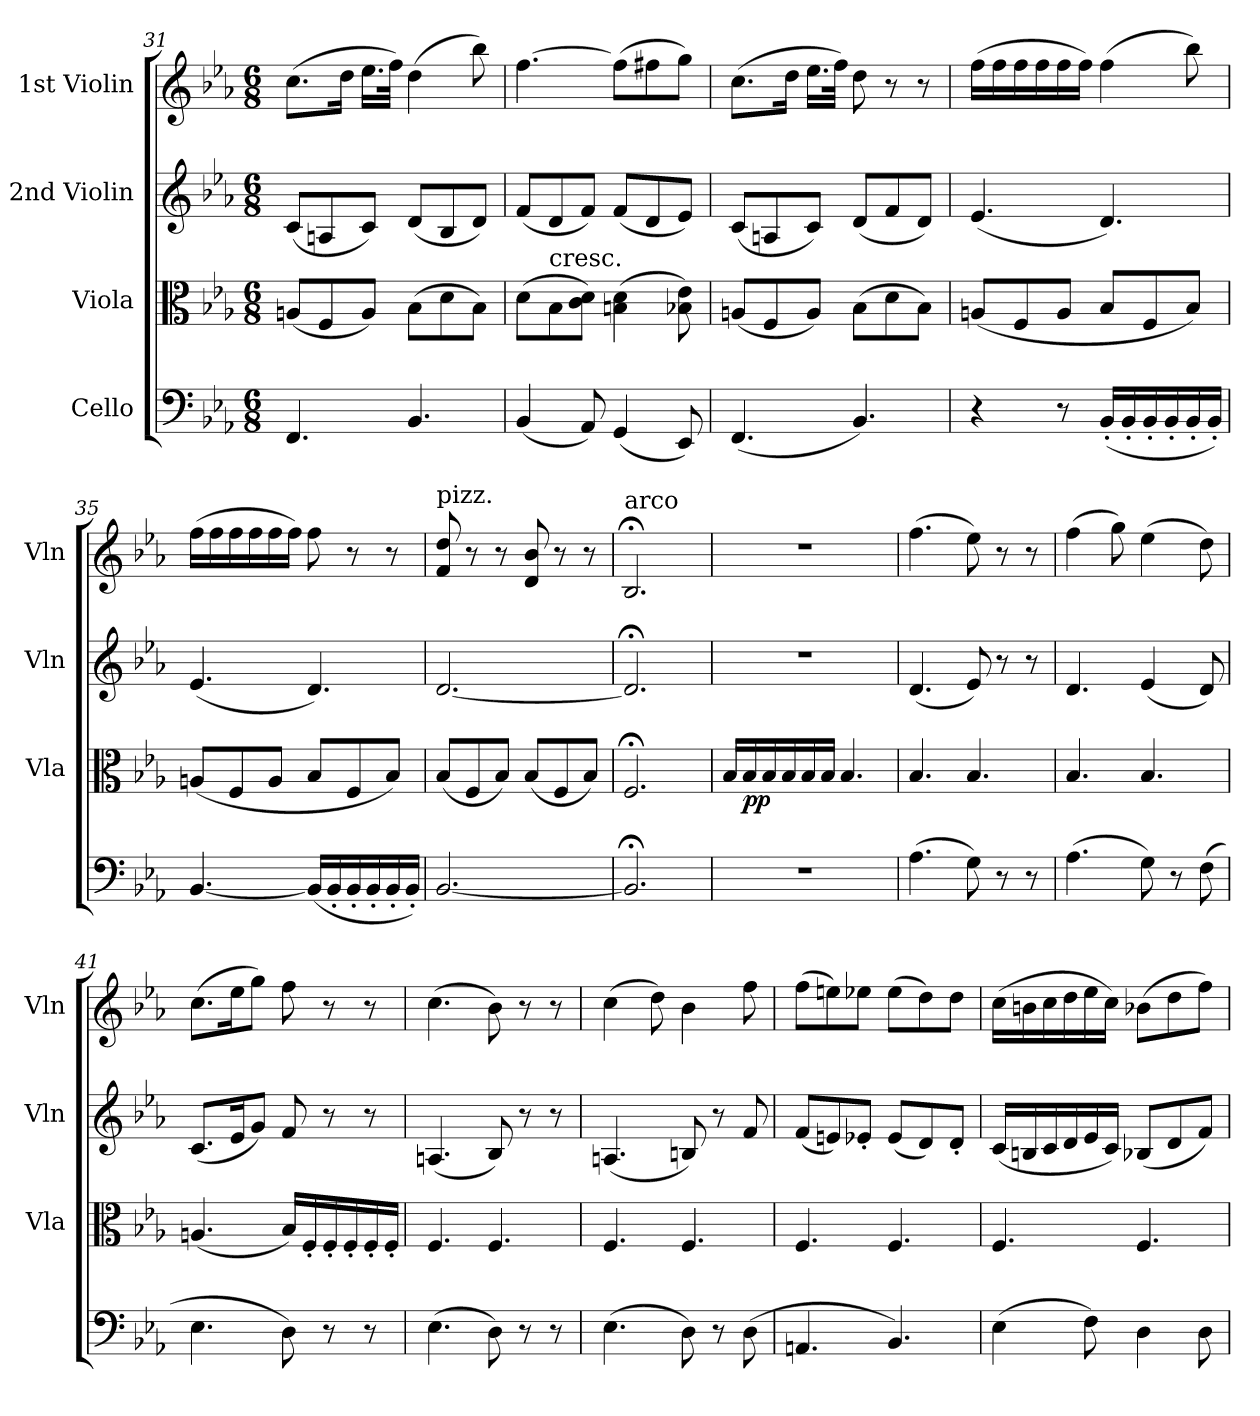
**kern	**kern	**dynam	**kern	**kern
*part4	*part3	*part3	*part2	*part1
*staff4	*staff3	*staff3	*staff2	*staff1
*I"Cello	*I"Viola	*	*I"2nd Violin	*I"1st Violin
*	*I'Vla	*	*I'Vln	*I'Vln
*clefF4	*clefC3	*	*clefG2	*clefG2
*k[b-e-a-]	*k[b-e-a-]	*	*k[b-e-a-]	*k[b-e-a-]
*E-:	*E-:	*	*E-:	*E-:
*M6/8	*M6/8	*	*M6/8	*M6/8
=31	=31	=31	=31	=31
4.FF	(8AnL	.	(8cL	(8.ccL
.	8F	.	8An	.
.	.	.	.	16ddJk
.	8AJ)	.	8cJ)	16.ee-LL
.	.	.	.	32ffJJk)
4.BB-	(8B-L	.	(8dL	(4dd
.	8d	.	8B-	.
.	8B-J)	.	8dJ)	8bb-)
=32	=32	=32	=32	=32
(4BB-	(8dL	.	(8fL	[4.ff
!	!LO:TX:t=cresc.	!	!	!
.	8B-	.	8d	.
8AA-)	8c 8dJ)	.	8fJ)	.
(4GG	(4Bn 4d	.	(8fL	(8ffL]
.	.	.	8d	8ff#X
8EE-)	8B-X 8e-)	.	8e-J)	8ggJ)
=33	=33	=33	=33	=33
(4.FF	(8AnL	.	(8cL	(8.ccL
.	8F	.	8An	.
.	.	.	.	16ddJk
.	8AJ)	.	8cJ)	16.ee-LL
.	.	.	.	32ffJJk)
4.BB-)	(8B-L	.	(8dL	8dd
.	8d	.	8f	8r
.	8B-J)	.	8dJ)	8r
=34	=34	=34	=34	=34
4r	(8AnL	.	(4.e-	(16ffLL
.	.	.	.	16ff
.	8F	.	.	16ff
.	.	.	.	16ff
8r	8AJ	.	.	16ff
.	.	.	.	16ffJJ)
(16BB-'LL	8B-L	.	4.d)	(4ff
16BB-'	.	.	.	.
16BB-'	8F	.	.	.
16BB-'	.	.	.	.
16BB-'	8B-J)	.	.	8bb-)
16BB-'JJ)	.	.	.	.
=35	=35	=35	=35	=35
[4.BB-	(8AnL	.	(4.e-	(16ffLL
.	.	.	.	16ff
.	8F	.	.	16ff
.	.	.	.	16ff
.	8AJ	.	.	16ff
.	.	.	.	16ffJJ)
(16BB-LL]	8B-L	.	4.d)	8ff
16BB-'	.	.	.	.
16BB-'	8F	.	.	8r
16BB-'	.	.	.	.
16BB-'	8B-J)	.	.	8r
16BB-'JJ)	.	.	.	.
=36	=36	=36	=36	=36
!	!	!	!	!LO:TX:a:t=pizz.
[2.BB-	(8B-L	.	[2.d	8f 8dd
.	8F	.	.	8r
.	8B-J)	.	.	8r
.	(8B-L	.	.	8d 8b-
.	8F	.	.	8r
.	8B-J)	.	.	8r
=37	=37	=37	=37	=37
!	!	!	!	!LO:TX:a:t=arco
2.BB-;<]	2.F;<	.	2.d;<]	2.B-;<
=38	=38	=38	=38	=38
2.r	16B-LL	.	2.r	2.r
.	16B-	pp	.	.
.	16B-	.	.	.
.	16B-	.	.	.
.	16B-	.	.	.
.	16B-JJ	.	.	.
.	4.B-	.	.	.
=39	=39	=39	=39	=39
(4.A-	4.B-	.	(4.d	(4.ff
8G)	4.B-	.	8e-)	8ee-)
8r	.	.	8r	8r
8r	.	.	8r	8r
=40	=40	=40	=40	=40
(4.A-	4.B-	.	4.d	(4ff
.	.	.	.	8gg)
8G)	4.B-	.	(4e-	(4ee-
8r	.	.	.	.
(8F	.	.	8d)	8dd)
=41	=41	=41	=41	=41
4.E-	(4.An	.	(8.cL	(8.ccL
.	.	.	16e-K	16ee-K
.	.	.	8gJ)	8ggJ)
8D)	16B-LL)	.	8f	8ff
.	16F'	.	.	.
8r	16F'	.	8r	8r
.	16F'	.	.	.
8r	16F'	.	8r	8r
.	16F'JJ	.	.	.
=42	=42	=42	=42	=42
(4.E-	4.F	.	(4.An	(4.cc
8D)	4.F	.	8B-)	8b-)
8r	.	.	8r	8r
8r	.	.	8r	8r
=43	=43	=43	=43	=43
(4.E-	4.F	.	(4.An	(4cc
.	.	.	.	8dd)
8D)	4.F	.	8Bn)	4b-
8r	.	.	8r	.
(8D	.	.	8f	8ff
=44	=44	=44	=44	=44
4.AAn	4.F	.	(8fL	(8ffL
.	.	.	8en)	8een)
.	.	.	8e-X'J	8ee-XJ
4.BB-)	4.F	.	(8e-L	(8ee-L
.	.	.	8d)	8dd)
.	.	.	8d'J	8ddJ
=45	=45	=45	=45	=45
(4E-	4.F	.	(16cLL	(16ccLL
.	.	.	16Bn	16bn
.	.	.	16c	16cc
.	.	.	16d	16dd
8F)	.	.	16e-	16ee-
.	.	.	16cJJ)	16ccJJ)
4D	4.F	.	(8B-XL	(8b-XL
.	.	.	8d	8dd
8D	.	.	8fJ)	8ffJ)
=	=	=	=	=
*-	*-	*-	*-	*-
